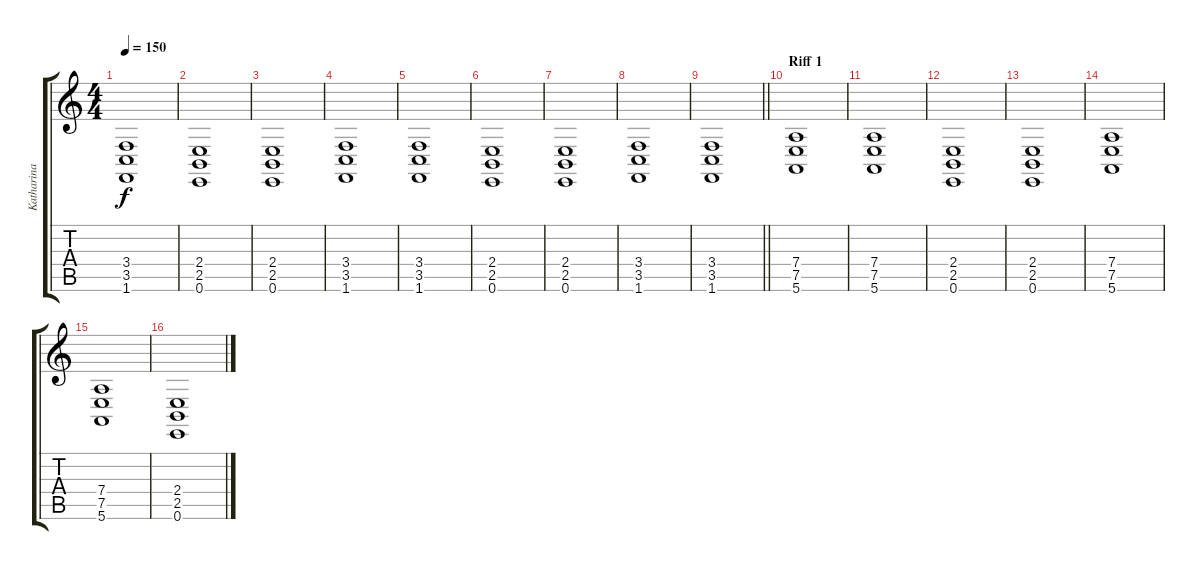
\track ("Katharina" "Katharina") {instrument choiraahs}
\staff {score tabs}
\tuning (E4 B3 G3 D3 A2 E2) {hide}
\ts (4 4)
\tempo 150
\clef g2
\ks c
(3.4 3.5 1.6).1{dy f} |
(2.4 2.5 0.6).1 |
(2.4 2.5 0.6).1 |
(3.4 3.5 1.6).1 |
(3.4 3.5 1.6).1 |
(2.4 2.5 0.6).1 |
(2.4 2.5 0.6).1 |
(3.4 3.5 1.6).1 |
\barLineRight lightlight
(3.4 3.5 1.6).1 |
\section ("" "Riff 1")
(7.4 7.5 5.6).1 |
(7.4 7.5 5.6).1 |
(2.4 2.5 0.6).1 |
(2.4 2.5 0.6).1 |
(7.4 7.5 5.6).1 |
(7.4 7.5 5.6).1 |
(2.4 2.5 0.6).1
